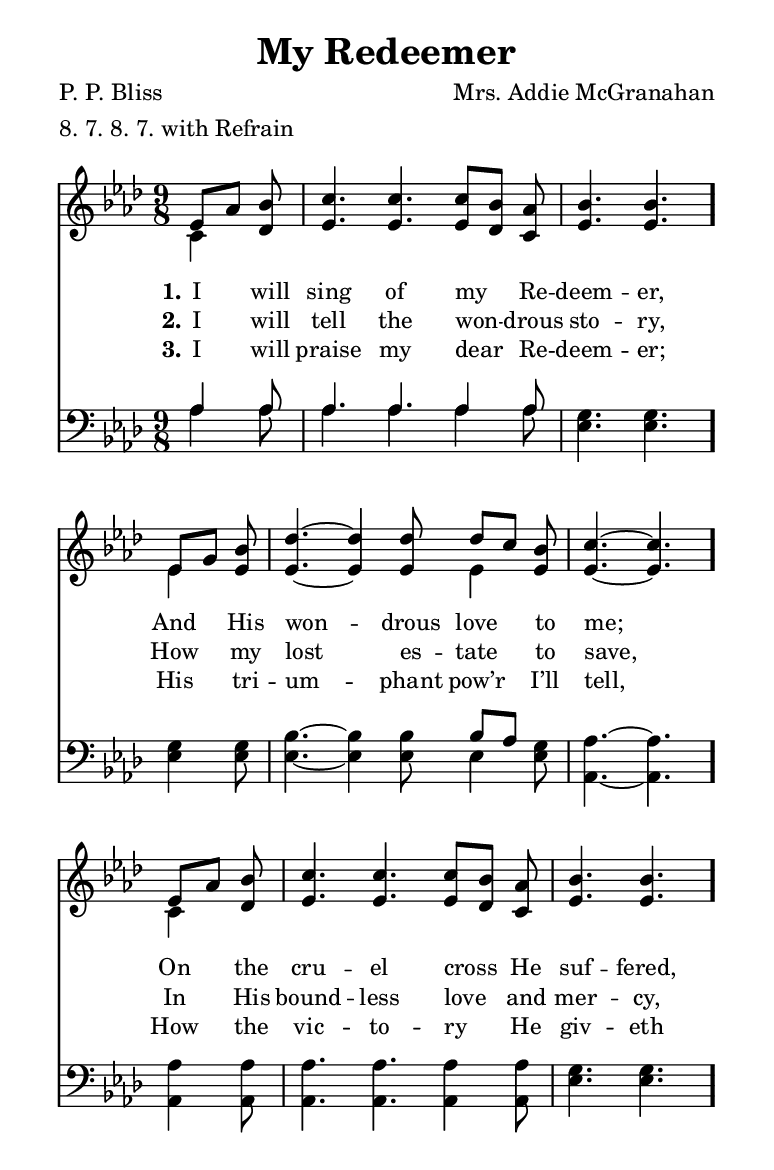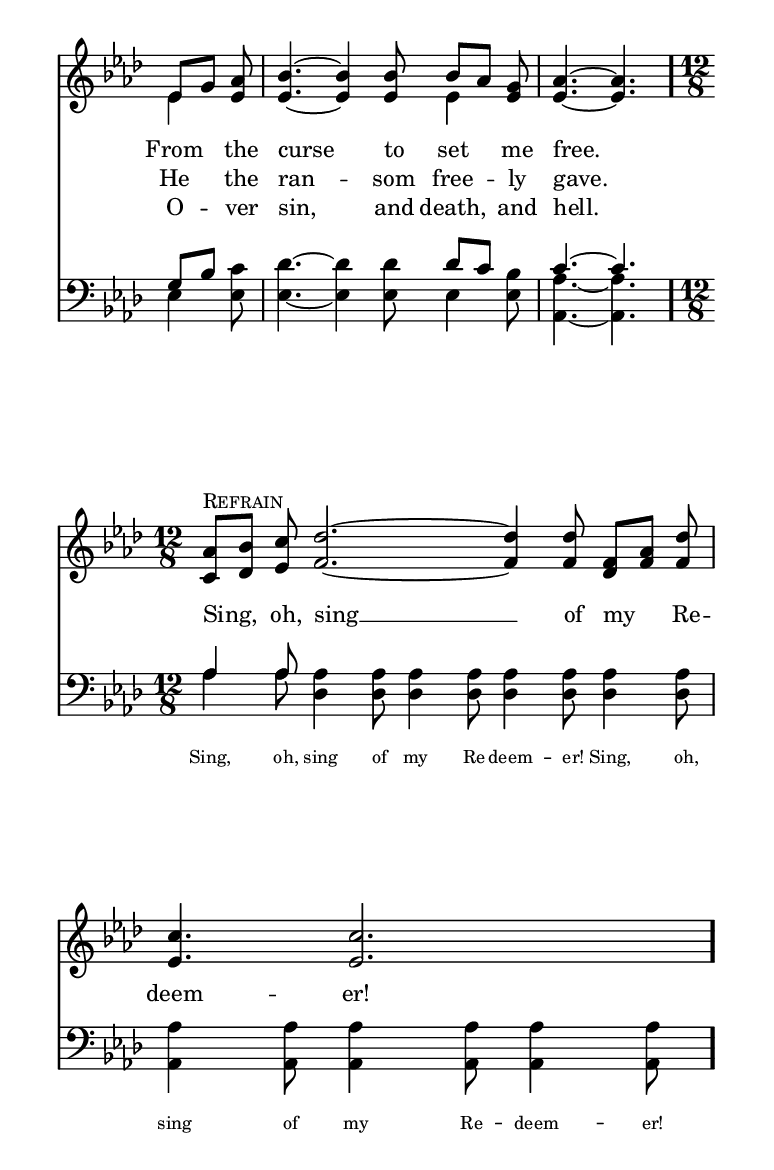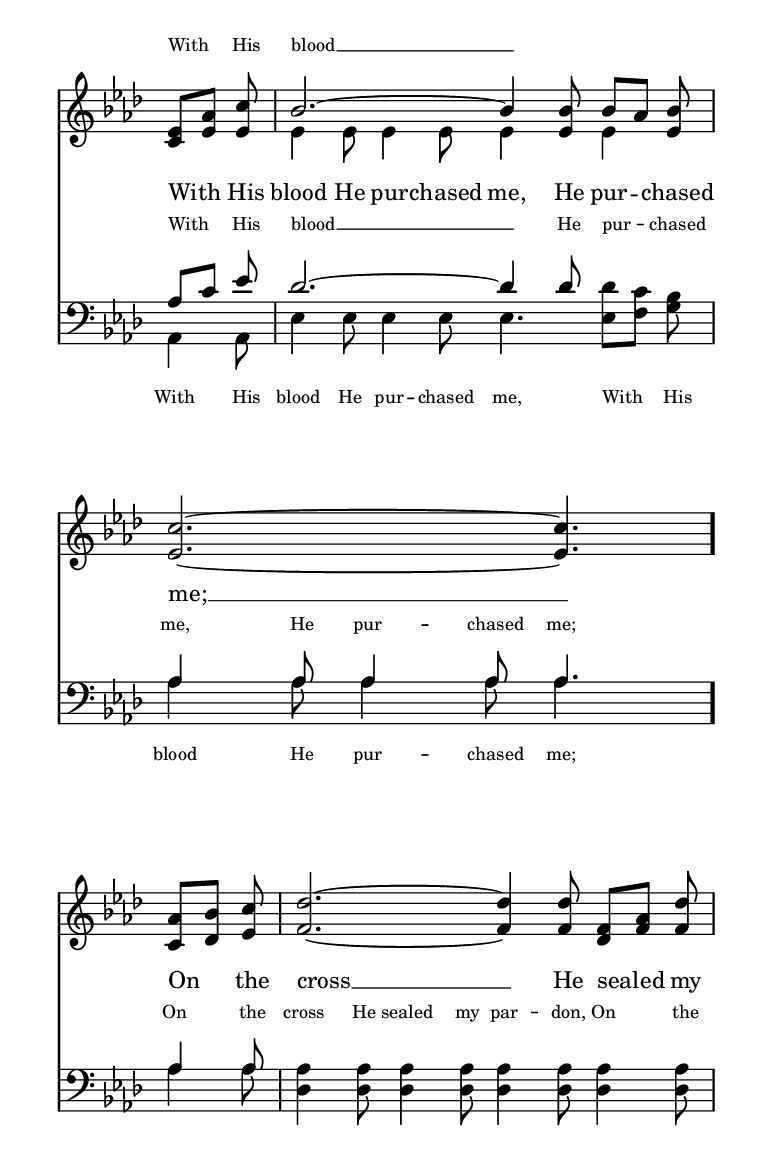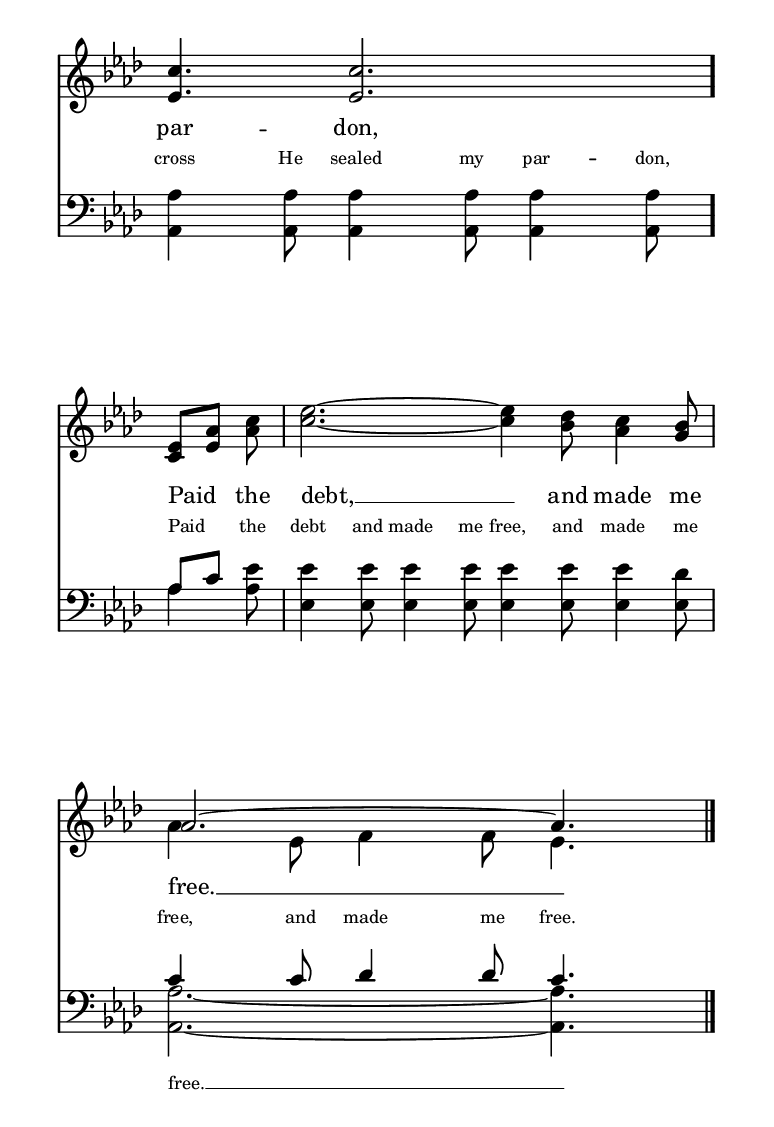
\include "common/global.ily"
\paper {
  \include "common/paper.ily"
  ragged-last-bottom = ##t
  systems-per-page = ##f
  page-count = #(cond (is-eogsized 2) (#t #f))
}

\header{
  %gospel
  hymnnumber = "23"
  title = "My Redeemer"
  tunename = ""
  meter = "8. 7. 8. 7. with Refrain"
  poet = "P. P. Bliss"
  composer = "Mrs. Addie McGranahan"
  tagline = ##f
}

% for fermata in MIDI
ta = { \tempo 4=80 }
tb = { \tempo 4=40 }

patternAA = { c8[ c8] c8 | c4. c4. c8[ c8] c8         | c4. c4.         }
patternAB = { c4      c8 | c4. c4. c8[ c8] c8         | c4. c4.         }
patternAC = { c4      c8 | c4. c4. c4      c8         | c4. c4.         }
patternAD = { c8[ c8] c8 | c4. ~ c4 c8 c8[ c8] c8     | c4. ~ c4.       }
patternAE = { c4      c8 | c4. ~ c4 c8 c4      c8     | c4. ~ c4.       }
patternAF = { c4      c8 | c4. ~ c4 c8 c8[ c8] c8     | c4. ~ c4.       }

patternBA = { c8[ c8] c8 | c2. ~ c4 c8 c8[ c8] c8     | c4. c2.         }
patternBB = { c8[ c8] c8 | c2. ~ c4 c8 c8[ c8] c8     | c2. ~ c4.       }
patternBC = { c8[ c8] c8 | c4 c8 c4 c8 c4 c8 c4 c8    | c2. ~ c4.       }
patternBD = { c8[ c8] c8 | c2. ~ c4 c8 c4 c8          | c2. ~ c4.       }
patternBE = { c8[ c8] c8 | c2. ~ c4 c8 c4 c8          | c4 c8 c4 c8 c4. }

patternCA = { c4 c8      }
patternCB = { c8[ c8] c8 | c2. ~ c4 c8 c8[ c8] c8     | c4 c8 c4 c8 c4. }
patternCC = { c4 c8      | c4 c8 c4 c8 c4. c8[ c8] c8 | c4 c8 c4 c8 c4. }
patternCD = { c8[ c8] c8 | c4 c8 c4 c8 c4 c8 c4 c8    | c4 c8 c4 c8 c4. }
patternCE = { c4 c8      | c4 c8 c4 c8 c4 c8 c4 c8    | c2. ~ c4.       }

global = {
  \include "common/overrides.ily"
  \override Staff.TimeSignature.style = #'numbered
  \time 9/8
  \override Score.MetronomeMark.transparent = ##t % hide all fermata changes too
  \ta
  \key aes \major
  \partial 4.
  \autoBeamOff
}

notesSoprano = {
\global
\relative c' {

  \changePitch \patternAA { ees aes bes  | c c c bes aes           | bes bes }
  \changePitch \patternAD { ees, g bes   | des des des des c bes   | c c     }
  \changePitch \patternAA { ees, aes bes | c c c bes aes           | bes bes }
  \changePitch \patternAD { ees, g aes   | bes bes bes bes aes g   | aes aes }

  << s^\markup { \small \caps "Refrain"  }
  \time 12/8
  \set Timing.measurePosition = #(ly:make-moment -3 8)
  \changePitch \patternBA { aes bes c    | des des des f, aes des  | c c     } >>
  \changePitch \patternBB { ees, aes c   | bes bes bes bes aes bes | c c     }
  \changePitch \patternBA { aes bes c    | des des des f, aes des  | c c     }
  \changePitch \patternBD { ees, aes c   | ees ees des c bes       | aes aes }

  \bar "|."

}
}

notesAlto = {
\global
\relative e' {

  \changePitch \patternAB { c des     | ees ees ees des c               | ees ees         }
  \changePitch \patternAE { ees ees   | ees ees ees ees ees             | ees ees         }
  \changePitch \patternAB { c des     | ees ees ees des c               | ees ees         }
  \changePitch \patternAE { ees ees   | ees ees ees ees ees             | ees ees         }

  \changePitch \patternBA { c des ees | f f f des f f                   | ees ees         }
  \changePitch \patternBC { c ees ees | ees ees ees ees ees ees ees ees | ees ees         }
  \changePitch \patternBA { c des ees | f f f des f f                   | ees ees         }
  \changePitch \patternBE { c ees aes | c c bes aes g                   | aes ees f f ees }

}
}

notesTenor = {
\global
\relative a {

  \changePitch \patternAC { aes aes   | aes aes aes aes                 | g g                     }
  \changePitch \patternAF { g g       | bes bes bes bes aes g           | aes aes                 }
  \changePitch \patternAC { aes aes   | aes aes aes aes                 | g g                     }
  \changePitch \patternAD { g bes c   | des des des des c bes           | c c                     }

  \changePitch \patternCA { aes aes   | aes aes aes aes aes aes aes aes | aes aes aes aes aes aes }
  \changePitch \patternCB { aes c ees | des des des des c bes           | aes aes aes aes aes     }
  \changePitch \patternCA { aes aes   | aes aes aes aes aes aes aes aes | aes aes aes aes aes aes }
  \changePitch \patternCD { aes c ees | ees ees ees ees ees ees ees des | c c des des c           }

}
}

notesBass = {
\global
\relative f {

  \changePitch \patternAC { aes aes  | aes aes aes aes                  | ees ees                   }
  \changePitch \patternAE { ees ees  | ees ees ees ees ees              | aes, aes                  }
  \changePitch \patternAC { aes aes  | aes aes aes aes                  | ees' ees                  }
  \changePitch \patternAE { ees ees  | ees ees ees ees ees              | < aes aes, > < aes aes, > }

  \changePitch \patternCA { aes aes  | des, des des des des des des des | aes aes aes aes aes aes   }
  \changePitch \patternCC { aes aes  | ees' ees ees ees ees ees f g     | aes aes aes aes aes       }
  \changePitch \patternCA { aes aes  | des, des des des des des des des | aes aes aes aes aes aes   }
  \changePitch \patternCE { aes' aes | ees ees ees ees ees ees ees ees  | < aes aes, > < aes aes, > }

}
}

SopranoRefrainA = \lyricmode {

\override LyricText.font-size = #-2
\repeat unfold 38 { \skip 4 }
With His blood __

}

SopranoRefrainB = \lyricmode {

\repeat unfold 53 { \skip 4 }
Paid the debt, __ and made me free. __ \bar "." \break

}

% Also lead (soprano) for most of it (second line of refrain excepted)
% The alto also deviates from this on the fourth line of the refrain, but it is
% probably easier to divide them this way than an unanalysed alternative.
AltoRefrain = \lyricmode {

Sing, oh, sing __ of my Re -- deem -- er! \bar "." \break
With His blood He pur -- chased me, He pur -- chased me; __ \bar "." \break
On the cross __ He sealed my par -- don, \bar "." \break

}

% This refrain not used in layout, just for lyrics extraction
RefrainA = \lyricmode {

Sing, oh, sing of my Re -- deem -- er! \bar "."
With His blood %{HIDE>%} He pur -- chased me, %{<HIDE%} He pur -- chased me; \bar "."
On the cross He sealed my par -- don, \bar "."
Paid the debt, and made me free. \bar "."

}

TenorRefrain = \lyricmode {

\override LyricText.font-size = #-2
\repeat unfold 46 { \skip 4 }
With His blood __ He pur -- chased me, He pur -- chased me;
On the cross He sealed my par -- don, On the cross He sealed my par -- don,
Paid the debt and made me free, and made me free, and made me free.

}

BassRefrain = \lyricmode {

\override LyricText.font-size = #-2
\repeat unfold 30 { \skip 4 }
Sing, oh, sing of my Re -- deem -- er! Sing, oh, sing of my Re -- deem -- er!
With His blood He pur -- chased me, With His blood He pur -- chased me;
\repeat unfold 26 { \skip 4 }
free. __

}

wordsA = \lyricmode {
\set stanza = "1."

I will sing of my Re -- deem -- er, \bar "."
And His won -- drous love to me; \bar "." \break
On the cru -- el cross He suf -- fered, \bar "."
From the curse to set me free. \bar "." \break

}

wordsB = \lyricmode {
\set stanza = "2."

I will tell the won -- drous sto -- ry,
How my lost es -- tate to save,
In His bound -- less love and mer -- cy,
He the ran -- som free -- ly gave.

{ { \AltoRefrain } }

}

wordsC = \lyricmode {
\set stanza = "3."

I will praise my dear Re -- deem -- er;
His tri -- um -- phant pow’r I’ll tell,
How the vic -- to -- ry He giv -- eth
O -- ver sin, and death, and hell.

}

\score {
  \context ChoirStaff <<
    \context Staff = upper <<
      \set Staff.autoBeaming = ##f
      \set ChoirStaff.systemStartDelimiter = #'SystemStartBar
      \set ChoirStaff.printPartCombineTexts = ##f
      \partcombine #'(2 . 9) \notesSoprano \notesAlto
      \context NullVoice = sopranos { \voiceOne << \notesSoprano >> }
      \context NullVoice = altos { \voiceTwo << \notesAlto >> }
	  % Synch to altos for convenience
      \context Lyrics = one   \lyricsto altos \wordsA
      \context Lyrics = two   \lyricsto altos \wordsB
      \context Lyrics = three \lyricsto altos \wordsC
    >>
	\new Lyrics \with { alignAboveContext = upper } \lyricsto sopranos \SopranoRefrainA
	\new Lyrics \with { alignBelowContext = upper } \lyricsto sopranos \SopranoRefrainB
    \context Staff = men <<
      \set Staff.autoBeaming = ##f
      \clef bass
      \set ChoirStaff.printPartCombineTexts = ##f
      \partcombine #'(2 . 9) \notesTenor \notesBass
      \context NullVoice = tenors { \voiceOne << \notesTenor >> }
      \context NullVoice = basses { \voiceTwo << \notesBass >> }
    >>
	\new Lyrics \with { alignAboveContext = men } \lyricsto tenors \TenorRefrain
	\new Lyrics \with { alignBelowContext = men } \lyricsto basses \BassRefrain
  >>
  \layout {
    \include "common/layout.ily"
  }
  \midi{
    \include "common/midi.ily"
  }
}

\version "2.19.49"  % necessary for upgrading to future LilyPond versions.

% vi:set et ts=2 sw=2 ai nocindent syntax=lilypond:
